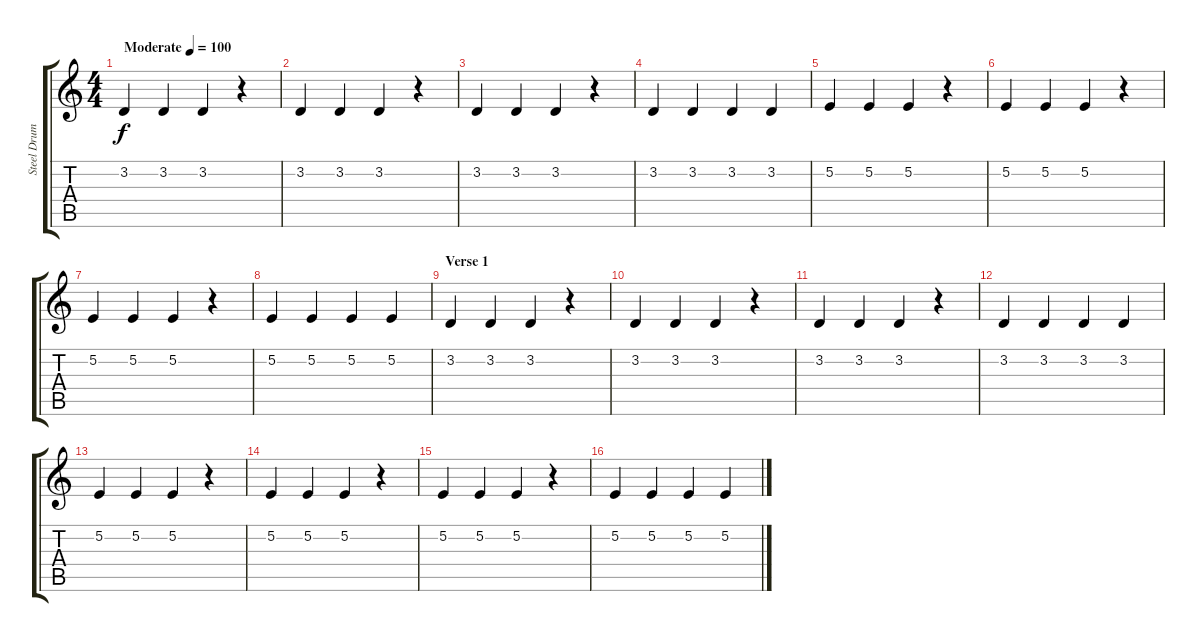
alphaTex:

\track ("Steel Drums" "Steel Drum") {instrument steeldrums}
\staff {score tabs}
\tuning (E4 B3 G3 D3 A2 E2) {hide}
\ts (4 4)
\tempo (100 "Moderate")
\clef g2
\ks c
3.2.4{dy f instrument steeldrums} 3.2.4 3.2.4 r.4 |
3.2.4 3.2.4 3.2.4 r.4 |
3.2.4 3.2.4 3.2.4 r.4 |
3.2.4 3.2.4 3.2.4 3.2.4 |
5.2.4 5.2.4 5.2.4 r.4 |
5.2.4 5.2.4 5.2.4 r.4 |
5.2.4 5.2.4 5.2.4 r.4 |
5.2.4 5.2.4 5.2.4 5.2.4 |
\section ("" "Verse 1")
3.2.4 3.2.4 3.2.4 r.4 |
3.2.4 3.2.4 3.2.4 r.4 |
3.2.4 3.2.4 3.2.4 r.4 |
3.2.4 3.2.4 3.2.4 3.2.4 |
5.2.4 5.2.4 5.2.4 r.4 |
5.2.4 5.2.4 5.2.4 r.4 |
5.2.4 5.2.4 5.2.4 r.4 |
5.2.4 5.2.4 5.2.4 5.2.4
